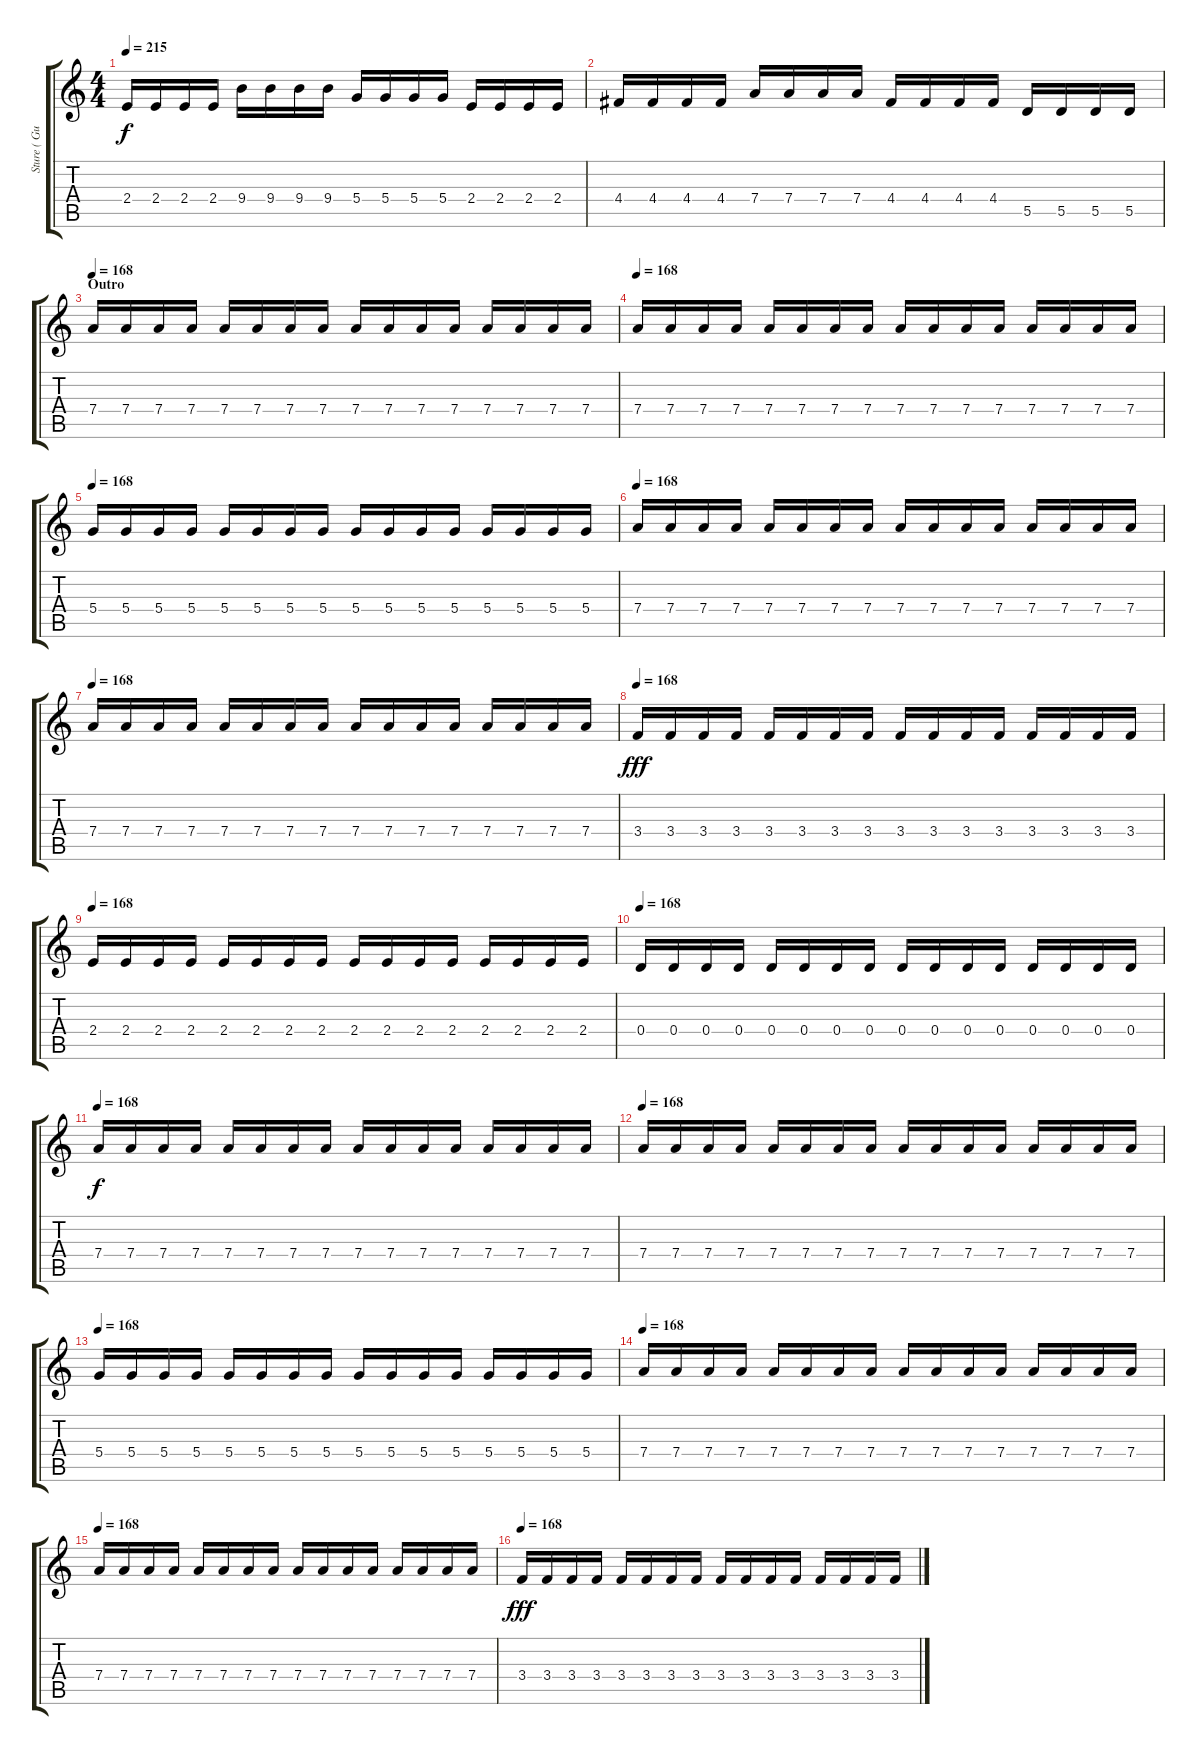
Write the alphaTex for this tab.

\track ("Sture ( Guitare 1 )" "Sture ( Gu") {instrument distortionguitar}
\staff {score tabs}
\tuning (E4 B3 G3 D3 A2 E2) {hide}
\ts (4 4)
\tempo 215
\clef g2
\ks c
2.4.16{dy f} 2.4.16 2.4.16 2.4.16 9.4.16 9.4.16 9.4.16 9.4.16 5.4.16 5.4.16 5.4.16 5.4.16 2.4.16 2.4.16 2.4.16 2.4.16 |
4.4.16 4.4.16 4.4.16 4.4.16 7.4.16 7.4.16 7.4.16 7.4.16 4.4.16 4.4.16 4.4.16 4.4.16 5.5.16 5.5.16 5.5.16 5.5.16 |
\section ("" "Outro")
\tempo 168
7.4.16 7.4.16 7.4.16 7.4.16 7.4.16 7.4.16 7.4.16 7.4.16 7.4.16 7.4.16 7.4.16 7.4.16 7.4.16 7.4.16 7.4.16 7.4.16 |
\tempo 168
7.4.16 7.4.16 7.4.16 7.4.16 7.4.16 7.4.16 7.4.16 7.4.16 7.4.16 7.4.16 7.4.16 7.4.16 7.4.16 7.4.16 7.4.16 7.4.16 |
\tempo 168
5.4.16 5.4.16 5.4.16 5.4.16 5.4.16 5.4.16 5.4.16 5.4.16 5.4.16 5.4.16 5.4.16 5.4.16 5.4.16 5.4.16 5.4.16 5.4.16 |
\tempo 168
7.4.16 7.4.16 7.4.16 7.4.16 7.4.16 7.4.16 7.4.16 7.4.16 7.4.16 7.4.16 7.4.16 7.4.16 7.4.16 7.4.16 7.4.16 7.4.16 |
\tempo 168
7.4.16 7.4.16 7.4.16 7.4.16 7.4.16 7.4.16 7.4.16 7.4.16 7.4.16 7.4.16 7.4.16 7.4.16 7.4.16 7.4.16 7.4.16 7.4.16 |
\tempo 168
3.4.16{dy fff} 3.4.16 3.4.16 3.4.16 3.4.16 3.4.16 3.4.16 3.4.16 3.4.16 3.4.16 3.4.16 3.4.16 3.4.16 3.4.16 3.4.16 3.4.16 |
\tempo 168
2.4.16 2.4.16 2.4.16 2.4.16 2.4.16 2.4.16 2.4.16 2.4.16 2.4.16 2.4.16 2.4.16 2.4.16 2.4.16 2.4.16 2.4.16 2.4.16 |
\tempo 168
0.4.16 0.4.16 0.4.16 0.4.16 0.4.16 0.4.16 0.4.16 0.4.16 0.4.16 0.4.16 0.4.16 0.4.16 0.4.16 0.4.16 0.4.16 0.4.16 |
\tempo 168
7.4.16{dy f} 7.4.16 7.4.16 7.4.16 7.4.16 7.4.16 7.4.16 7.4.16 7.4.16 7.4.16 7.4.16 7.4.16 7.4.16 7.4.16 7.4.16 7.4.16 |
\tempo 168
7.4.16 7.4.16 7.4.16 7.4.16 7.4.16 7.4.16 7.4.16 7.4.16 7.4.16 7.4.16 7.4.16 7.4.16 7.4.16 7.4.16 7.4.16 7.4.16 |
\tempo 168
5.4.16 5.4.16 5.4.16 5.4.16 5.4.16 5.4.16 5.4.16 5.4.16 5.4.16 5.4.16 5.4.16 5.4.16 5.4.16 5.4.16 5.4.16 5.4.16 |
\tempo 168
7.4.16 7.4.16 7.4.16 7.4.16 7.4.16 7.4.16 7.4.16 7.4.16 7.4.16 7.4.16 7.4.16 7.4.16 7.4.16 7.4.16 7.4.16 7.4.16 |
\tempo 168
7.4.16 7.4.16 7.4.16 7.4.16 7.4.16 7.4.16 7.4.16 7.4.16 7.4.16 7.4.16 7.4.16 7.4.16 7.4.16 7.4.16 7.4.16 7.4.16 |
\tempo 168
3.4.16{dy fff} 3.4.16 3.4.16 3.4.16 3.4.16 3.4.16 3.4.16 3.4.16 3.4.16 3.4.16 3.4.16 3.4.16 3.4.16 3.4.16 3.4.16 3.4.16
